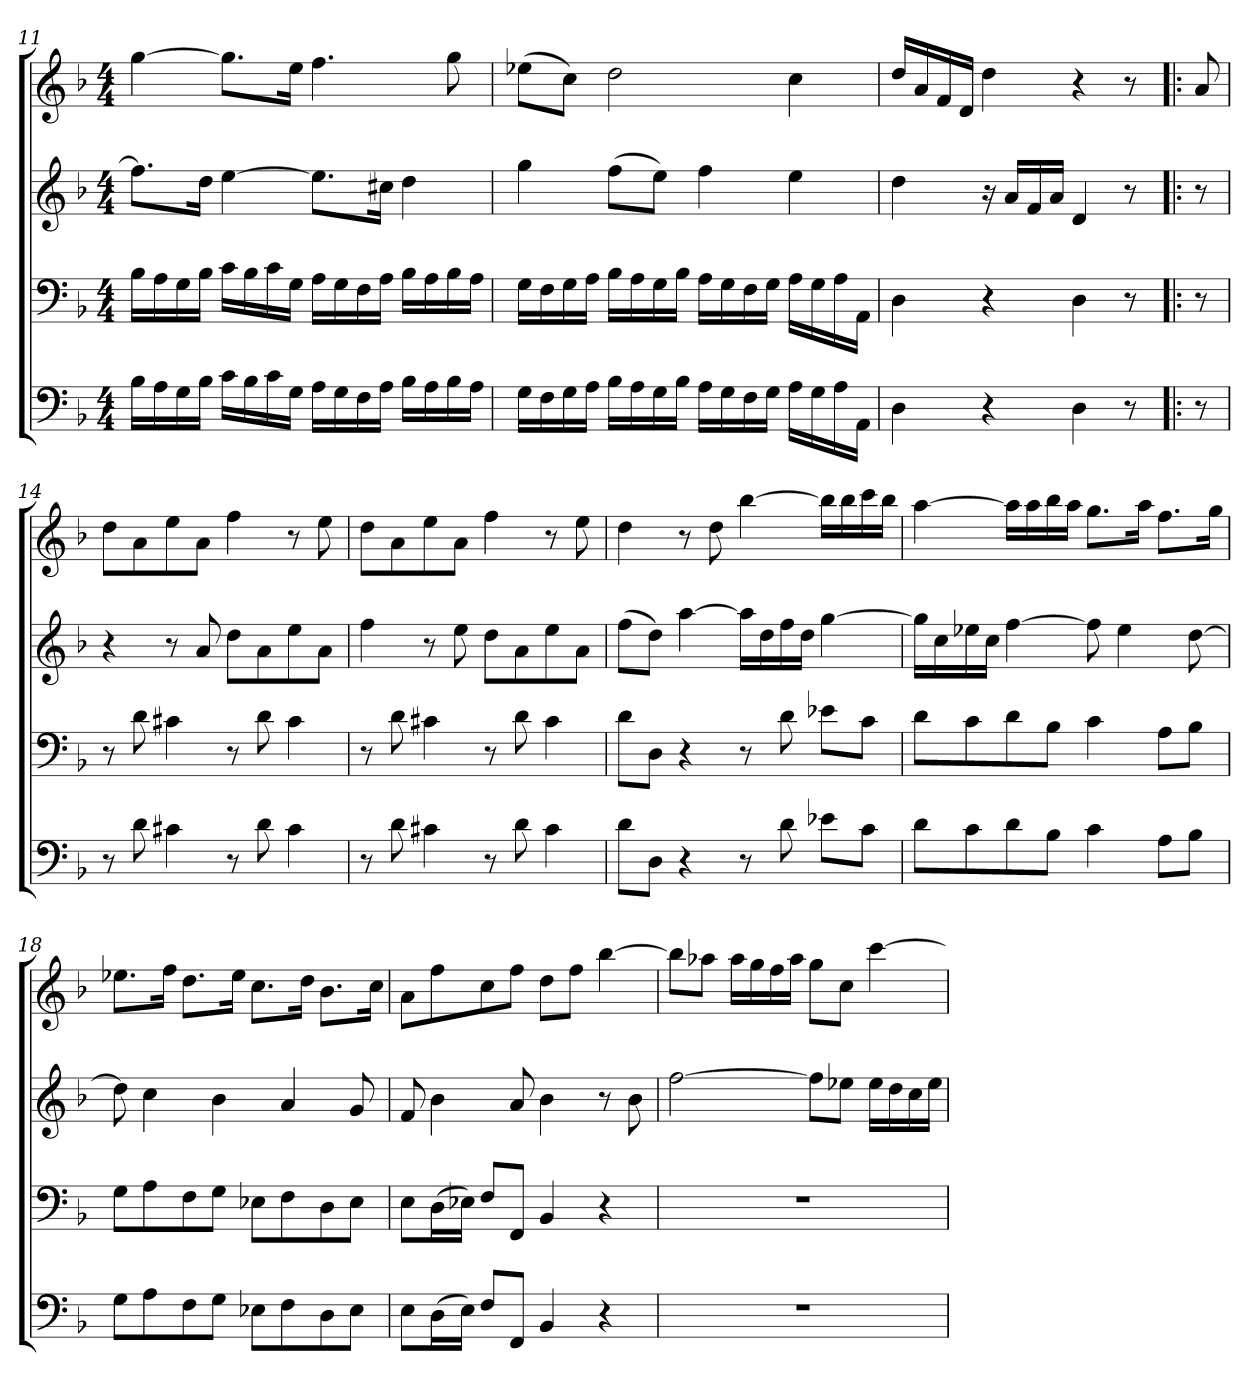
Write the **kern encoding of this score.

**kern	**kern	**kern	**kern
*part4	*part3	*part2	*part1
*staff4	*staff3	*staff2	*staff1
*clefF4	*clefF4	*clefG2	*clefG2
*k[b-]	*k[b-]	*k[b-]	*k[b-]
*M4/4	*M4/4	*M4/4	*M4/4
=11	=11	=11	=11
16B-\LL	16B-\LL	8.ff\L]	[4gg\
16A\	16A\	.	.
16G\	16G\	.	.
16B-\JJ	16B-\JJ	16dd\Jk	.
16c\LL	16c\LL	[4ee\	8.gg\L]
16B-\	16B-\	.	.
16c\	16c\	.	.
16G\JJ	16G\JJ	.	16ee\Jk
16A\LL	16A\LL	8.ee\L]	4.ff\
16G\	16G\	.	.
16F\	16F\	.	.
16A\JJ	16A\JJ	16cc#X\Jk	.
16B-\LL	16B-\LL	4dd\	.
16A\	16A\	.	.
16B-\	16B-\	.	8gg\
16A\JJ	16A\JJ	.	.
=12	=12	=12	=12
16G\LL	16G\LL	4gg\	(8ee-X\L
16F\	16F\	.	.
16G\	16G\	.	8cc\J)
16A\JJ	16A\JJ	.	.
16B-\LL	16B-\LL	(8ff\L	2dd\
16A\	16A\	.	.
16G\	16G\	8ee\J)	.
16B-\JJ	16B-\JJ	.	.
16A\LL	16A\LL	4ff\	.
16G\	16G\	.	.
16F\	16F\	.	.
16G\JJ	16G\JJ	.	.
16A\LL	16A\LL	4ee\	4cc\
16G\	16G\	.	.
16A\	16A\	.	.
16AA\JJ	16AA\JJ	.	.
=13	=13	=13	=13
4D\	4D\	4dd\	16dd/LL
.	.	.	16a/
.	.	.	16f/
.	.	.	16d/JJ
4r	4r	16r	4dd\
.	.	16a/LL	.
.	.	16f/	.
.	.	16a/JJ	.
4D\	4D\	4d/	4r
8r	8r	8r	8r
=!|:	=!|:	=!|:	=!|:
8r	8r	8r	8a/
=14	=14	=14	=14
8r	8r	4r	8dd\L
8d\	8d\	.	8a\
4c#X\	4c#X\	8r	8ee\
.	.	8a/	8a\J
8r	8r	8dd\L	4ff\
8d\	8d\	8a\	.
4c#\	4c#\	8ee\	8r
.	.	8a\J	8ee\
=15	=15	=15	=15
8r	8r	4ff\	8dd\L
8d\	8d\	.	8a\
4c#X\	4c#X\	8r	8ee\
.	.	8ee\	8a\J
8r	8r	8dd\L	4ff\
8d\	8d\	8a\	.
4c#\	4c#\	8ee\	8r
.	.	8a\J	8ee\
=16	=16	=16	=16
8d\L	8d\L	(8ff\L	4dd\
8D\J	8D\J	8dd\J)	.
4r	4r	[4aa\	8r
.	.	.	8dd\
8r	8r	16aa\LL]	[4bb-\
.	.	16dd\	.
8d\	8d\	16ff\	.
.	.	16dd\JJ	.
8e-X\L	8e-X\L	[4gg\	16bb-\LL]
.	.	.	16bb-\
8c\J	8c\J	.	16ccc\
.	.	.	16bb-\JJ
=17	=17	=17	=17
8d\L	8d\L	16gg\LL]	[4aa\
.	.	16cc\	.
8c\	8c\	16ee-X\	.
.	.	16cc\JJ	.
8d\	8d\	[4ff\	16aa\LL]
.	.	.	16aa\
8B-\J	8B-\J	.	16bb-\
.	.	.	16aa\JJ
4c\	4c\	8ff\]	8.gg\L
.	.	4ee-\	.
.	.	.	16aa\Jk
8A\L	8A\L	.	8.ff\L
8B-\J	8B-\J	[8dd\	.
.	.	.	16gg\Jk
=18	=18	=18	=18
8G\L	8G\L	8dd\]	8.ee-X\L
8A\	8A\	4cc\	.
.	.	.	16ff\Jk
8F\	8F\	.	8.dd\L
8G\J	8G\J	4b-\	.
.	.	.	16ee-\Jk
8E-X\L	8E-X\L	.	8.cc\L
8F\	8F\	4a/	.
.	.	.	16dd\Jk
8D\	8D\	.	8.b-\L
8E-\J	8E-\J	8g/	.
.	.	.	16cc\Jk
=19	=19	=19	=19
8E\L	8E\L	8f/	8a\L
(16D\L	(16D\L	4b-\	8ff\
16E\JJ)	16E-X\JJ)	.	.
8F/L	8F/L	.	8cc\
8FF/J	8FF/J	8a/	8ff\J
4BB-/	4BB-/	4b-\	8dd\L
.	.	.	8ff\J
4r	4r	8r	[4bb-\
.	.	8b-\	.
=20	=20	=20	=20
1r	1r	[2ff\	8bb-\L]
.	.	.	8aa-X\J
.	.	.	16aa-\LL
.	.	.	16gg\
.	.	.	16ff\
.	.	.	16aa-\JJ
.	.	8ff\L]	8gg\L
.	.	8ee-X\J	8cc\J
.	.	16ee-\LL	[4ccc\
.	.	16dd\	.
.	.	16cc\	.
.	.	16ee-\JJ	.
=	=	=	=
*-	*-	*-	*-
